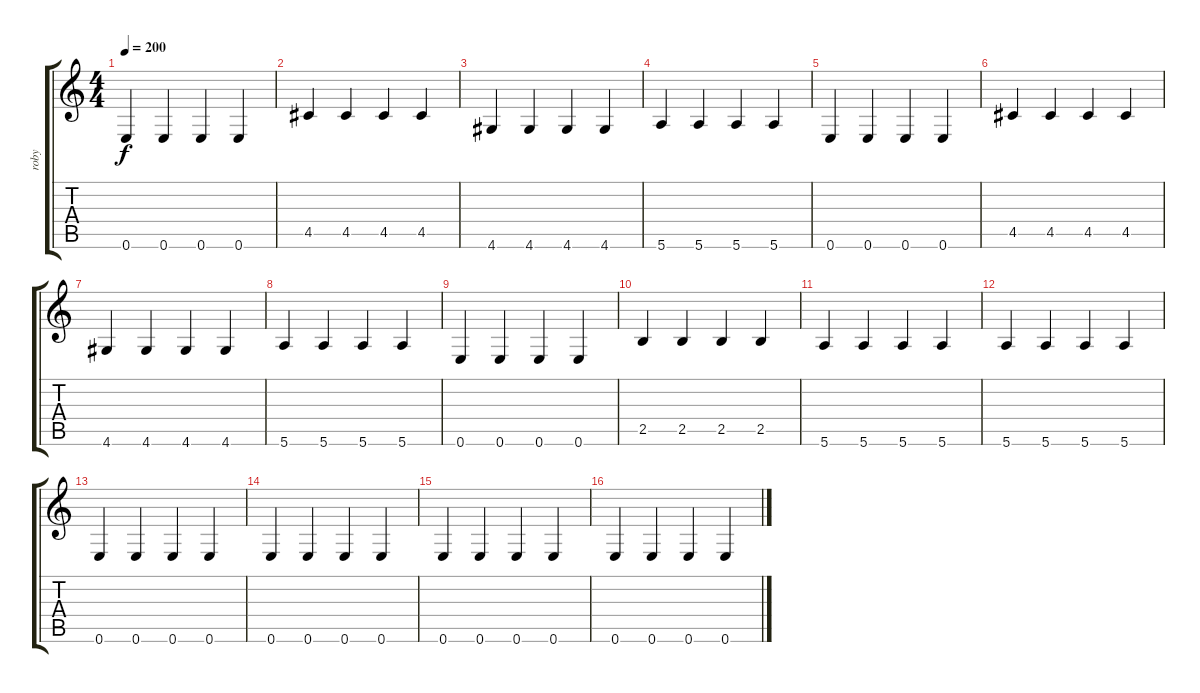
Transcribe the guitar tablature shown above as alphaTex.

\track ("roby" "roby") {instrument electricbassfinger}
\staff {score tabs}
\tuning (E4 B3 G3 D3 A2 E2) {hide}
\ts (4 4)
\tempo 200
\clef g2
\ks c
0.6.4{dy f} 0.6.4 0.6.4 0.6.4 |
4.5.4 4.5.4 4.5.4 4.5.4 |
4.6.4 4.6.4 4.6.4 4.6.4 |
5.6.4 5.6.4 5.6.4 5.6.4 |
0.6.4 0.6.4 0.6.4 0.6.4 |
4.5.4 4.5.4 4.5.4 4.5.4 |
4.6.4 4.6.4 4.6.4 4.6.4 |
5.6.4 5.6.4 5.6.4 5.6.4 |
0.6.4 0.6.4 0.6.4 0.6.4 |
2.5.4 2.5.4 2.5.4 2.5.4 |
5.6.4 5.6.4 5.6.4 5.6.4 |
5.6.4 5.6.4 5.6.4 5.6.4 |
0.6.4 0.6.4 0.6.4 0.6.4 |
0.6.4 0.6.4 0.6.4 0.6.4 |
0.6.4 0.6.4 0.6.4 0.6.4 |
0.6.4 0.6.4 0.6.4 0.6.4
